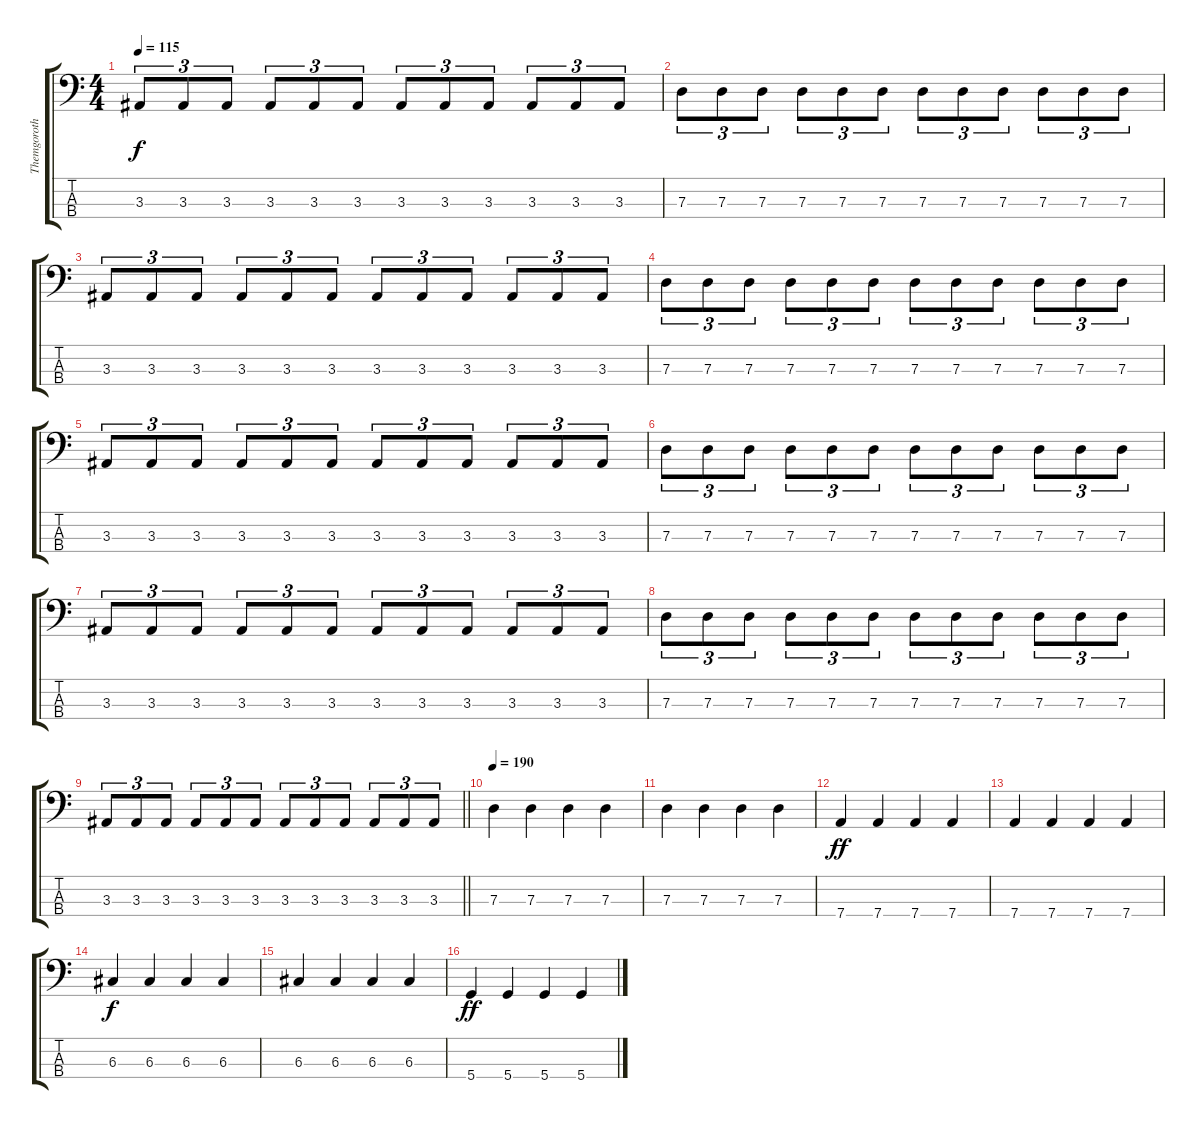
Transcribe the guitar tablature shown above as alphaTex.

\track ("Themgoroth" "Themgoroth") {instrument electricbassfinger}
\staff {score tabs}
\tuning (F2 C2 G1 D1) {hide}
\ts (4 4)
\tempo 115
\clef f4
\ks c
3.3.8{tu (3 2) dy f} 3.3.8{tu (3 2)} 3.3.8{tu (3 2)} 3.3.8{tu (3 2)} 3.3.8{tu (3 2)} 3.3.8{tu (3 2)} 3.3.8{tu (3 2)} 3.3.8{tu (3 2)} 3.3.8{tu (3 2)} 3.3.8{tu (3 2)} 3.3.8{tu (3 2)} 3.3.8{tu (3 2)} |
7.3.8{tu (3 2)} 7.3.8{tu (3 2)} 7.3.8{tu (3 2)} 7.3.8{tu (3 2)} 7.3.8{tu (3 2)} 7.3.8{tu (3 2)} 7.3.8{tu (3 2)} 7.3.8{tu (3 2)} 7.3.8{tu (3 2)} 7.3.8{tu (3 2)} 7.3.8{tu (3 2)} 7.3.8{tu (3 2)} |
3.3.8{tu (3 2)} 3.3.8{tu (3 2)} 3.3.8{tu (3 2)} 3.3.8{tu (3 2)} 3.3.8{tu (3 2)} 3.3.8{tu (3 2)} 3.3.8{tu (3 2)} 3.3.8{tu (3 2)} 3.3.8{tu (3 2)} 3.3.8{tu (3 2)} 3.3.8{tu (3 2)} 3.3.8{tu (3 2)} |
7.3.8{tu (3 2)} 7.3.8{tu (3 2)} 7.3.8{tu (3 2)} 7.3.8{tu (3 2)} 7.3.8{tu (3 2)} 7.3.8{tu (3 2)} 7.3.8{tu (3 2)} 7.3.8{tu (3 2)} 7.3.8{tu (3 2)} 7.3.8{tu (3 2)} 7.3.8{tu (3 2)} 7.3.8{tu (3 2)} |
3.3.8{tu (3 2)} 3.3.8{tu (3 2)} 3.3.8{tu (3 2)} 3.3.8{tu (3 2)} 3.3.8{tu (3 2)} 3.3.8{tu (3 2)} 3.3.8{tu (3 2)} 3.3.8{tu (3 2)} 3.3.8{tu (3 2)} 3.3.8{tu (3 2)} 3.3.8{tu (3 2)} 3.3.8{tu (3 2)} |
7.3.8{tu (3 2)} 7.3.8{tu (3 2)} 7.3.8{tu (3 2)} 7.3.8{tu (3 2)} 7.3.8{tu (3 2)} 7.3.8{tu (3 2)} 7.3.8{tu (3 2)} 7.3.8{tu (3 2)} 7.3.8{tu (3 2)} 7.3.8{tu (3 2)} 7.3.8{tu (3 2)} 7.3.8{tu (3 2)} |
3.3.8{tu (3 2)} 3.3.8{tu (3 2)} 3.3.8{tu (3 2)} 3.3.8{tu (3 2)} 3.3.8{tu (3 2)} 3.3.8{tu (3 2)} 3.3.8{tu (3 2)} 3.3.8{tu (3 2)} 3.3.8{tu (3 2)} 3.3.8{tu (3 2)} 3.3.8{tu (3 2)} 3.3.8{tu (3 2)} |
7.3.8{tu (3 2)} 7.3.8{tu (3 2)} 7.3.8{tu (3 2)} 7.3.8{tu (3 2)} 7.3.8{tu (3 2)} 7.3.8{tu (3 2)} 7.3.8{tu (3 2)} 7.3.8{tu (3 2)} 7.3.8{tu (3 2)} 7.3.8{tu (3 2)} 7.3.8{tu (3 2)} 7.3.8{tu (3 2)} |
\barLineRight lightlight
3.3.8{tu (3 2)} 3.3.8{tu (3 2)} 3.3.8{tu (3 2)} 3.3.8{tu (3 2)} 3.3.8{tu (3 2)} 3.3.8{tu (3 2)} 3.3.8{tu (3 2)} 3.3.8{tu (3 2)} 3.3.8{tu (3 2)} 3.3.8{tu (3 2)} 3.3.8{tu (3 2)} 3.3.8{tu (3 2)} |
\section ("" "")
\tempo 190
7.3.4 7.3.4 7.3.4 7.3.4 |
7.3.4 7.3.4 7.3.4 7.3.4 |
7.4.4{dy ff} 7.4.4 7.4.4 7.4.4 |
7.4.4 7.4.4 7.4.4 7.4.4 |
6.3.4{dy f} 6.3.4 6.3.4 6.3.4 |
6.3.4 6.3.4 6.3.4 6.3.4 |
5.4.4{dy ff} 5.4.4 5.4.4 5.4.4
